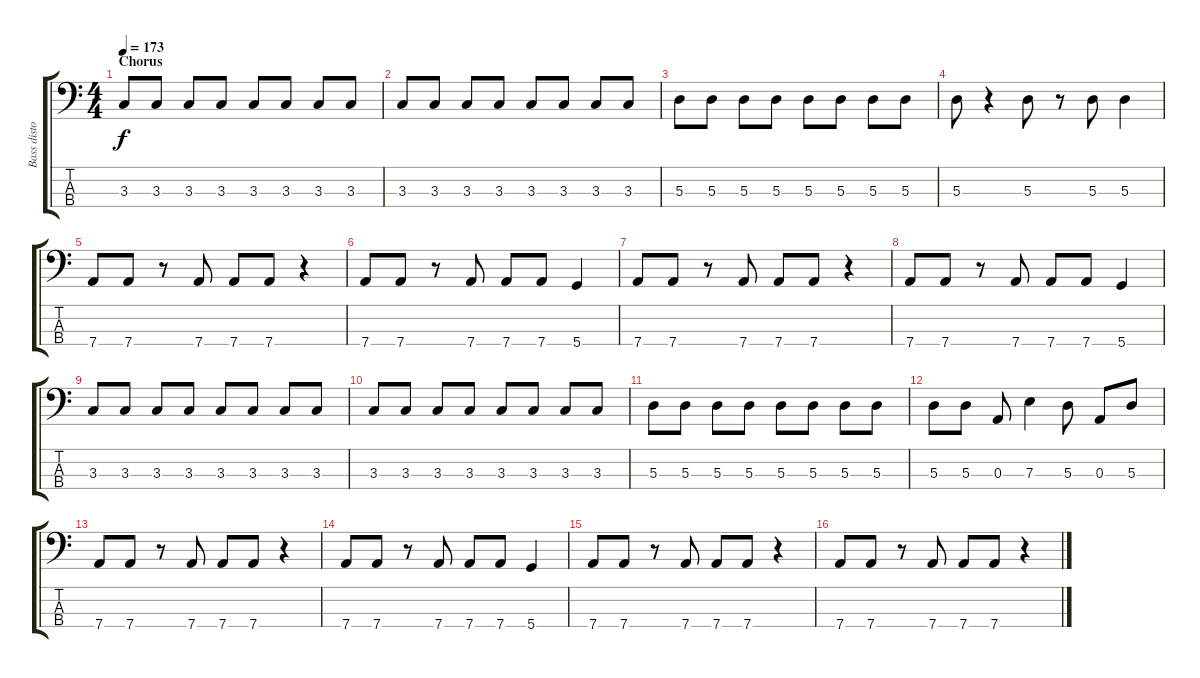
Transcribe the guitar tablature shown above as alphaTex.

\track ("Bass distortion" "Bass disto") {instrument distortionguitar}
\staff {score tabs}
\tuning (G2 D2 A1 D1) {hide}
\ts (4 4)
\section ("" "Chorus")
\tempo 173
\clef f4
\ks c
3.3.8{dy f volume 8 instrument distortionguitar} 3.3.8 3.3.8 3.3.8 3.3.8 3.3.8 3.3.8 3.3.8 |
3.3.8 3.3.8 3.3.8 3.3.8 3.3.8 3.3.8 3.3.8 3.3.8 |
5.3.8 5.3.8 5.3.8 5.3.8 5.3.8 5.3.8 5.3.8 5.3.8 |
5.3.8 r.4 5.3.8 r.8 5.3.8 5.3.4 |
7.4.8 7.4.8 r.8 7.4.8 7.4.8 7.4.8 r.4 |
7.4.8 7.4.8 r.8 7.4.8 7.4.8 7.4.8 5.4.4 |
7.4.8 7.4.8 r.8 7.4.8 7.4.8 7.4.8 r.4 |
7.4.8 7.4.8 r.8 7.4.8 7.4.8 7.4.8 5.4.4 |
3.3.8 3.3.8 3.3.8 3.3.8 3.3.8 3.3.8 3.3.8 3.3.8 |
3.3.8 3.3.8 3.3.8 3.3.8 3.3.8 3.3.8 3.3.8 3.3.8 |
5.3.8 5.3.8 5.3.8 5.3.8 5.3.8 5.3.8 5.3.8 5.3.8 |
5.3.8 5.3.8 0.3.8 7.3.4 5.3.8 0.3.8 5.3.8 |
7.4.8 7.4.8 r.8 7.4.8 7.4.8 7.4.8 r.4 |
7.4.8 7.4.8 r.8 7.4.8 7.4.8 7.4.8 5.4.4 |
7.4.8 7.4.8 r.8 7.4.8 7.4.8 7.4.8 r.4 |
7.4.8 7.4.8 r.8 7.4.8 7.4.8 7.4.8 r.4
